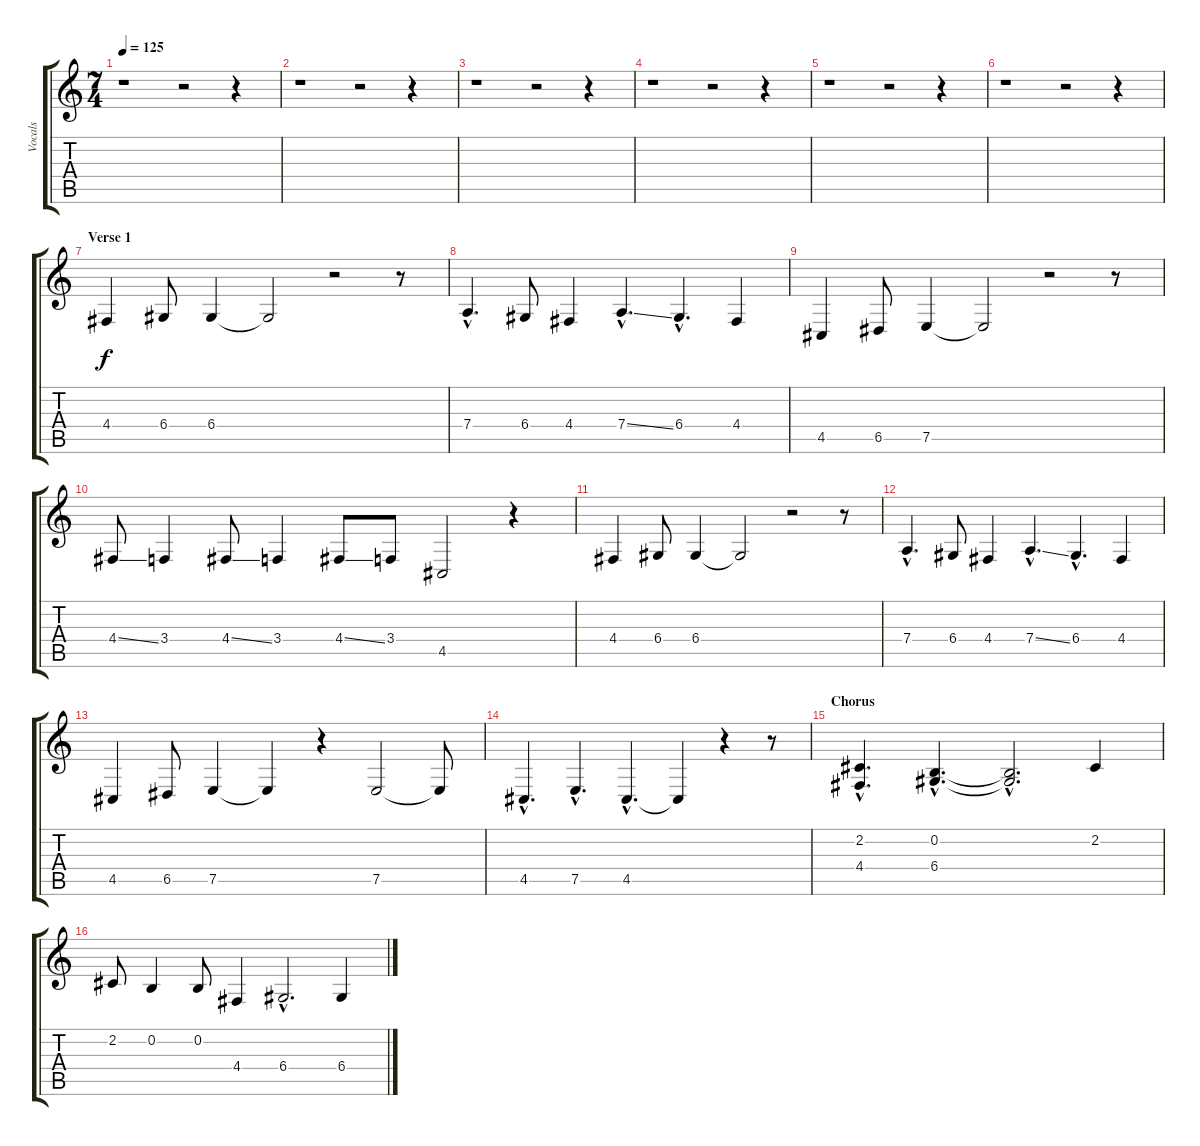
\track ("Vocals" "Vocals") {instrument tangoaccordion}
\staff {score tabs}
\tuning (E4 B3 G3 D3 A2 E2) {hide}
\ts (7 4)
\tempo 125
\clef g2
\ks c
r.1{dy f instrument tangoaccordion} r.2 r.4 |
r.1 r.2 r.4 |
r.1 r.2 r.4 |
r.1 r.2 r.4 |
r.1 r.2 r.4 |
r.1 r.2 r.4 |
\section ("" "Verse 1")
4.4.4 6.4.8 6.4.4 6.4{t}.2 r.2 r.8 |
7.4{hac}.4{d} 6.4.8 4.4.4 7.4{ss hac}.4{d} 6.4{hac}.4{d} 4.4.4 |
4.5.4 6.5.8 7.5.4 7.5{t}.2 r.2 r.8 |
4.4{ss}.8 3.4.4 4.4{ss}.8 3.4.4 4.4{ss}.8 3.4.8 4.5.2 r.4 |
4.4.4 6.4.8 6.4.4 6.4{t}.2 r.2 r.8 |
7.4{hac}.4{d} 6.4.8 4.4.4 7.4{ss hac}.4{d} 6.4{hac}.4{d} 4.4.4 |
4.5.4 6.5.8 7.5.4 7.5{t}.4 r.4 7.5.2 7.5{t}.8 |
4.5{hac}.4{d} 7.5{hac}.4{d} 4.5{hac}.4{d} 4.5{t}.4 r.4 r.8 |
\section ("" "Chorus")
(2.2{hac} 4.4{hac}).4{d volume 14} (0.2{hac} 6.4{hac}).4{d} (0.2{hac t} 6.4{hac t}).2{d} 2.2.4 |
2.2.8 0.2.4 0.2.8 4.4.4 6.4{hac}.2{d} 6.4.4
